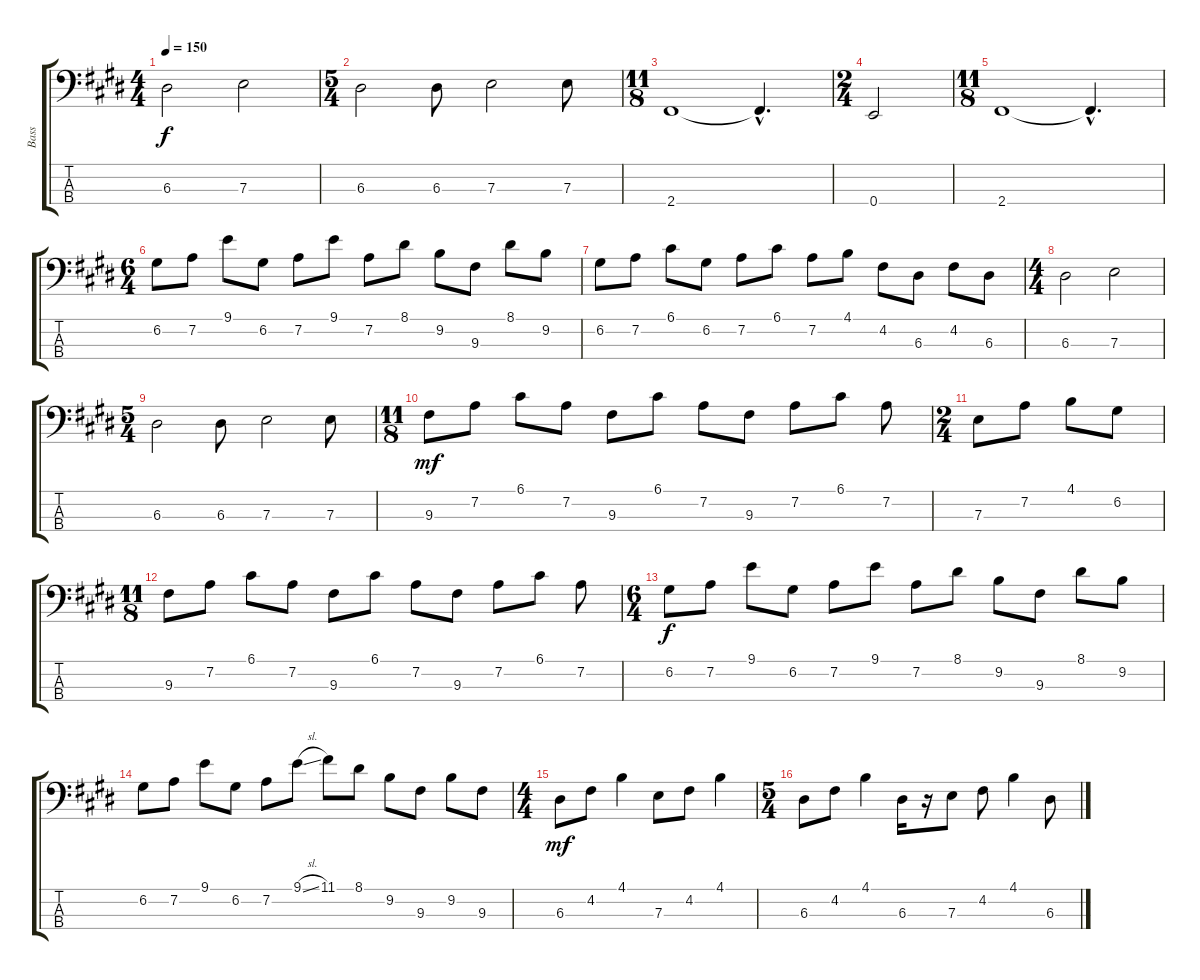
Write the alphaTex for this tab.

\track ("Bass" "Bass") {instrument electricbassfinger}
\staff {score tabs}
\tuning (G2 D2 A1 E1) {hide}
\ts (4 4)
\tempo 150
\clef f4
\ks e
6.3.2{dy f} 7.3.2 |
\ts (5 4)
6.3.2 6.3.8 7.3.2 7.3.8 |
\ts (11 8)
2.4.1 2.4{hac t}.4{d} |
\ts (2 4)
0.4.2 |
\ts (11 8)
2.4.1 2.4{hac t}.4{d} |
\ts (6 4)
6.2.8 7.2.8 9.1.8 6.2.8 7.2.8 9.1.8 7.2.8 8.1.8 9.2.8 9.3.8 8.1.8 9.2.8 |
6.2.8 7.2.8 6.1.8 6.2.8 7.2.8 6.1.8 7.2.8 4.1.8 4.2.8 6.3.8 4.2.8 6.3.8 |
\ts (4 4)
6.3.2 7.3.2 |
\ts (5 4)
6.3.2 6.3.8 7.3.2 7.3.8 |
\ts (11 8)
\section ("" "")
9.3.8{dy mf} 7.2.8 6.1.8 7.2.8 9.3.8 6.1.8 7.2.8 9.3.8 7.2.8 6.1.8 7.2.8 |
\ts (2 4)
7.3.8 7.2.8 4.1.8 6.2.8 |
\ts (11 8)
9.3.8 7.2.8 6.1.8 7.2.8 9.3.8 6.1.8 7.2.8 9.3.8 7.2.8 6.1.8 7.2.8 |
\ts (6 4)
6.2.8{dy f} 7.2.8 9.1.8 6.2.8 7.2.8 9.1.8 7.2.8 8.1.8 9.2.8 9.3.8 8.1.8 9.2.8 |
6.2.8 7.2.8 9.1.8 6.2.8 7.2.8 9.1{sl}.8 11.1.8 8.1.8 9.2.8 9.3.8 9.2.8 9.3.8 |
\ts (4 4)
6.3.8{dy mf} 4.2.8 4.1.4 7.3.8 4.2.8 4.1.4 |
\ts (5 4)
6.3.8 4.2.8 4.1.4 6.3.16 r.16 7.3.8 4.2.8 4.1.4 6.3.8
